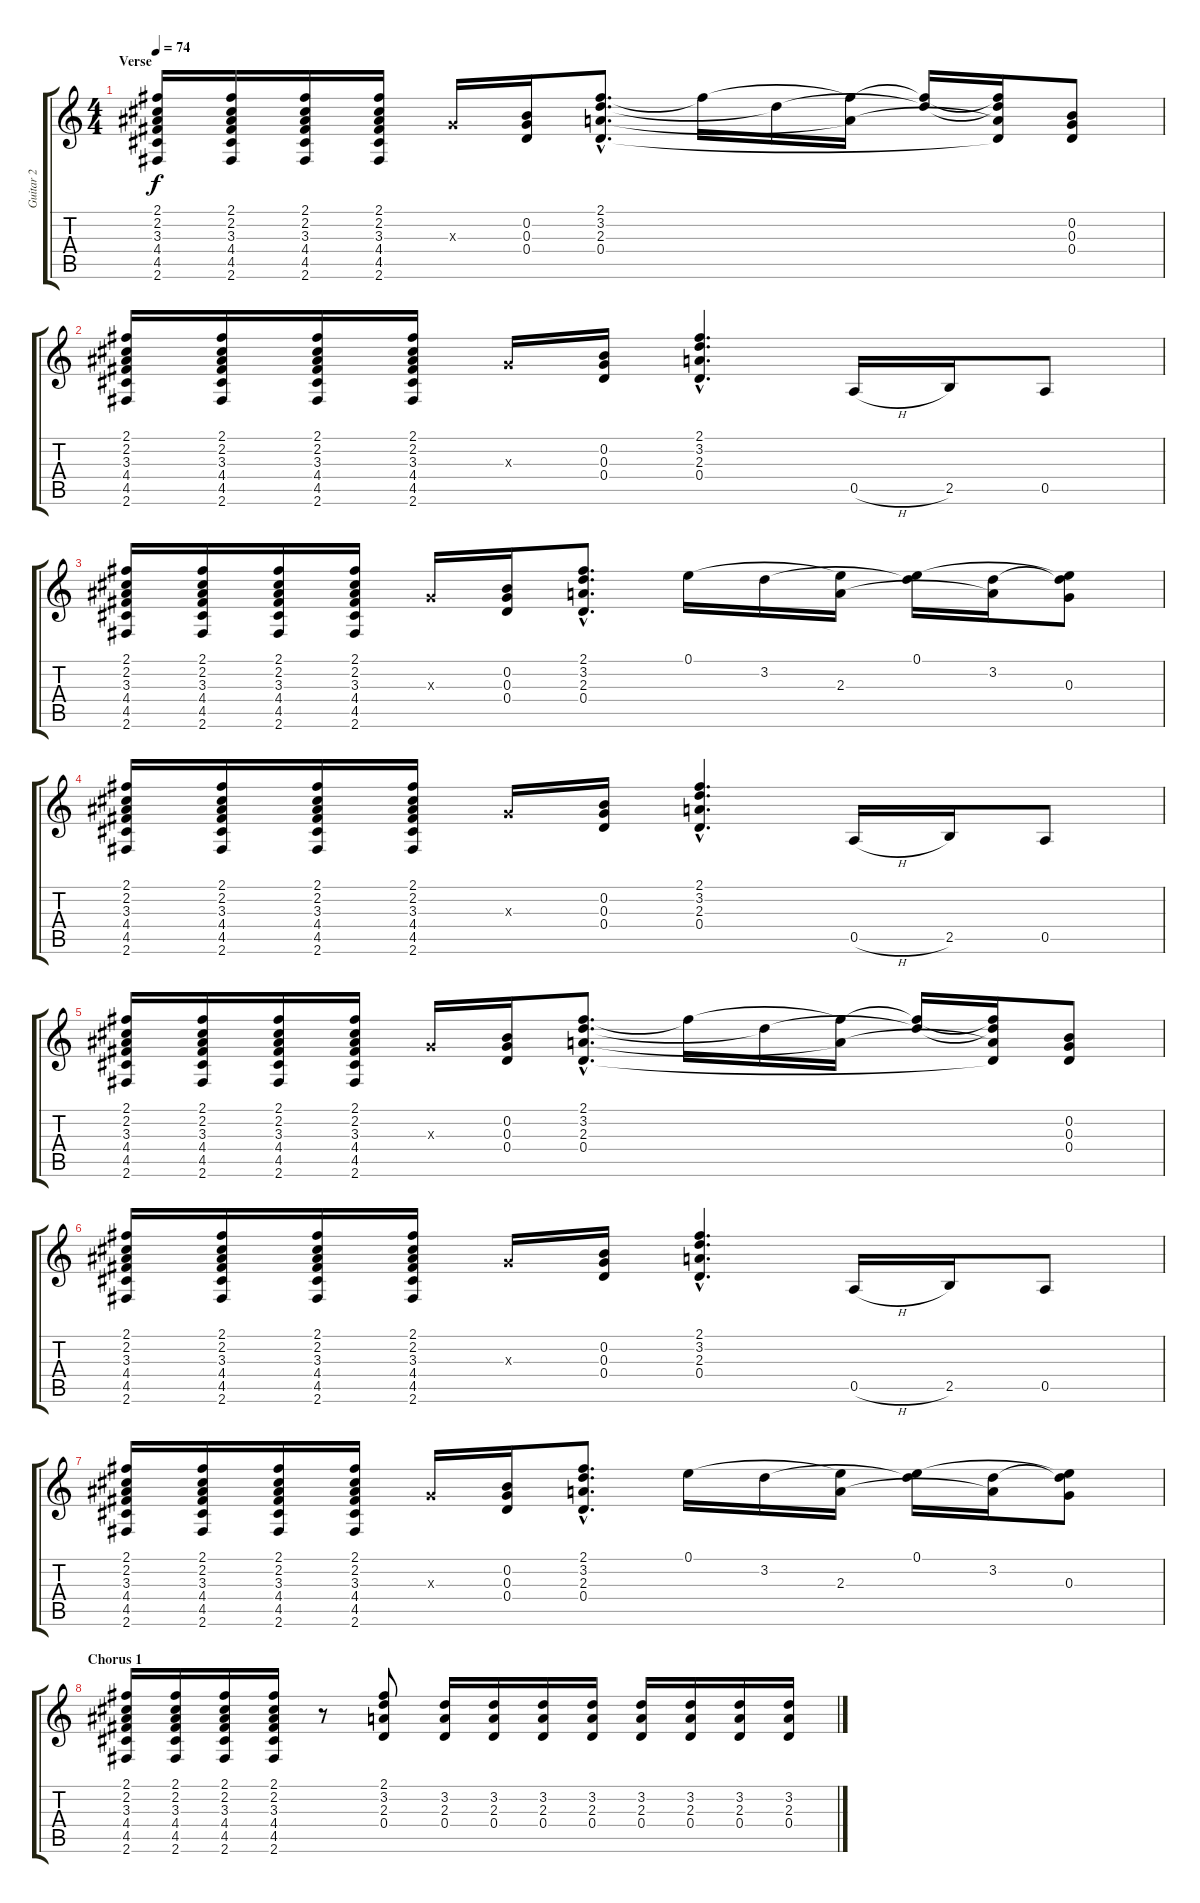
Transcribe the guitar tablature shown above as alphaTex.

\track ("Guitar 2" "Guitar 2") {instrument acousticguitarsteel}
\staff {score tabs}
\tuning (E4 B3 G3 D3 A2 E2) {hide}
\ts (4 4)
\section ("" "Verse")
\tempo 74
\clef g2
\ks c
(2.1 2.2 3.3 4.4 4.5 2.6).16{dy f} (2.1 2.2 3.3 4.4 4.5 2.6).16 (2.1 2.2 3.3 4.4 4.5 2.6).16 (2.1 2.2 3.3 4.4 4.5 2.6).16 0.3{x}.16 (0.2 0.3 0.4).16 (2.1{hac} 3.2{hac} 2.3{hac} 0.4{hac}).8{d} 2.1{t}.16 3.2{t}.16 (2.1{t} 2.3{t}).16 (2.1{t} 3.2{t}).16 (2.1{t} 3.2{t} 2.3{t} 0.4{t}).16 (0.2 0.3 0.4).8 |
(2.1 2.2 3.3 4.4 4.5 2.6).16 (2.1 2.2 3.3 4.4 4.5 2.6).16 (2.1 2.2 3.3 4.4 4.5 2.6).16 (2.1 2.2 3.3 4.4 4.5 2.6).16 0.3{x}.16 (0.2 0.3 0.4).16 (2.1{hac} 3.2{hac} 2.3{hac} 0.4{hac}).4{d} 0.5{h}.16 2.5.16 0.5.8 |
(2.1 2.2 3.3 4.4 4.5 2.6).16 (2.1 2.2 3.3 4.4 4.5 2.6).16 (2.1 2.2 3.3 4.4 4.5 2.6).16 (2.1 2.2 3.3 4.4 4.5 2.6).16 0.3{x}.16 (0.2 0.3 0.4).16 (2.1{hac} 3.2{hac} 2.3{hac} 0.4{hac}).8{d} 0.1.16 3.2.16 (0.1{t} 2.3).16 (0.1 3.2{t}).16 (3.2 2.3{t}).16 (0.1{t} 3.2{t} 0.3).8 |
(2.1 2.2 3.3 4.4 4.5 2.6).16 (2.1 2.2 3.3 4.4 4.5 2.6).16 (2.1 2.2 3.3 4.4 4.5 2.6).16 (2.1 2.2 3.3 4.4 4.5 2.6).16 0.3{x}.16 (0.2 0.3 0.4).16 (2.1{hac} 3.2{hac} 2.3{hac} 0.4{hac}).4{d} 0.5{h}.16 2.5.16 0.5.8 |
(2.1 2.2 3.3 4.4 4.5 2.6).16 (2.1 2.2 3.3 4.4 4.5 2.6).16 (2.1 2.2 3.3 4.4 4.5 2.6).16 (2.1 2.2 3.3 4.4 4.5 2.6).16 0.3{x}.16 (0.2 0.3 0.4).16 (2.1{hac} 3.2{hac} 2.3{hac} 0.4{hac}).8{d} 2.1{t}.16 3.2{t}.16 (2.1{t} 2.3{t}).16 (2.1{t} 3.2{t}).16 (2.1{t} 3.2{t} 2.3{t} 0.4{t}).16 (0.2 0.3 0.4).8 |
(2.1 2.2 3.3 4.4 4.5 2.6).16 (2.1 2.2 3.3 4.4 4.5 2.6).16 (2.1 2.2 3.3 4.4 4.5 2.6).16 (2.1 2.2 3.3 4.4 4.5 2.6).16 0.3{x}.16 (0.2 0.3 0.4).16 (2.1{hac} 3.2{hac} 2.3{hac} 0.4{hac}).4{d} 0.5{h}.16 2.5.16 0.5.8 |
(2.1 2.2 3.3 4.4 4.5 2.6).16 (2.1 2.2 3.3 4.4 4.5 2.6).16 (2.1 2.2 3.3 4.4 4.5 2.6).16 (2.1 2.2 3.3 4.4 4.5 2.6).16 0.3{x}.16 (0.2 0.3 0.4).16 (2.1{hac} 3.2{hac} 2.3{hac} 0.4{hac}).8{d} 0.1.16 3.2.16 (0.1{t} 2.3).16 (0.1 3.2{t}).16 (3.2 2.3{t}).16 (0.1{t} 3.2{t} 0.3).8 |
\section ("" "Chorus 1")
(2.1 2.2 3.3 4.4 4.5 2.6).16 (2.1 2.2 3.3 4.4 4.5 2.6).16 (2.1 2.2 3.3 4.4 4.5 2.6).16 (2.1 2.2 3.3 4.4 4.5 2.6).16 r.8 (2.1 3.2 2.3 0.4).8 (3.2 2.3 0.4).16 (3.2 2.3 0.4).16 (3.2 2.3 0.4).16 (3.2 2.3 0.4).16 (3.2 2.3 0.4).16 (3.2 2.3 0.4).16 (3.2 2.3 0.4).16 (3.2 2.3 0.4).16
